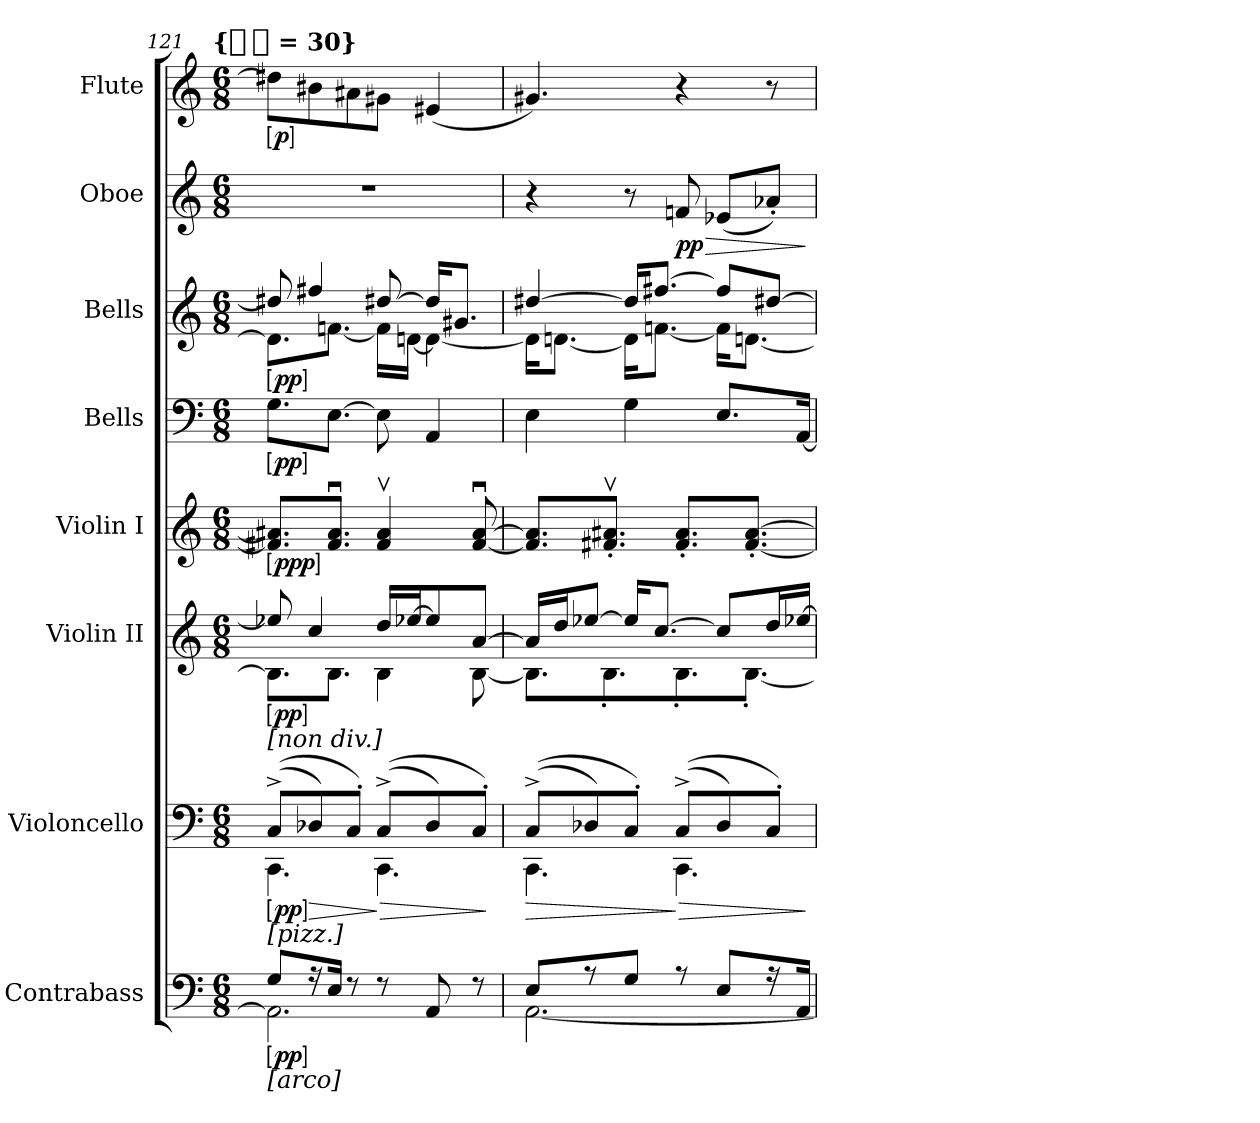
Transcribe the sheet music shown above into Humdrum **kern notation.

**kern	**dynam	**kern	**dynam	**kern	**dynam	**kern	**dynam	**kern	**dynam	**kern	**dynam	**kern	**dynam	**kern	**dynam
*part8	*part8	*part7	*part7	*part6	*part6	*part5	*part5	*part4	*part4	*part3	*part3	*part2	*part2	*part1	*part1
*staff8	*staff8	*staff7	*staff7	*staff6	*staff6	*staff5	*staff5	*staff4	*staff4	*staff3	*staff3	*staff2	*staff2	*staff1	*staff1
*I"Contrabass	*	*I"Violoncello	*	*I"Violin II	*	*I"Violin I	*	*I"Bells	*	*I"Bells	*	*I"Oboe	*	*I"Flute	*
*I'cb	*	*I'vc	*	*I'vn	*	*I'vn	*	*I'bl	*	*I'bl	*	*I'ob	*	*I'fl	*
*clefF4	*	*clefF4	*	*clefG2	*	*clefG2	*	*clefF4	*	*clefG2	*	*clefG2	*	*clefG2	*
*ITrd7c12	*	*	*	*	*	*	*	*	*	*	*	*	*	*	*
*k[]	*	*k[]	*	*k[]	*	*k[]	*	*k[]	*	*k[]	*	*k[]	*	*k[]	*
*C:	*	*C:	*	*C:	*	*C:	*	*C:	*	*C:	*	*C:	*	*C:	*
!!LO:TX:omd:t={[quarter-dot] = 30}
*M6/8	*	*M6/8	*	*M6/8	*	*M6/8	*	*M6/8	*	*M6/8	*	*M6/8	*	*M6/8	*
*MM45	*	*MM45	*	*MM45	*	*MM45	*	*MM45	*	*MM45	*	*MM45	*	*MM45	*
=121	=121	=121	=121	=121	=121	=121	=121	=121	=121	=121	=121	=121	=121	=121	=121
*^	*	*^	*	*	*	*	*	*	*	*	*	*	*	*	*
!	!	!	!	!	!	!	!	!	!	!	!	!LO:TX:a:t=Bells die away	!	!	!	!	!
!	!	!	!LO:TX:a:t=[non div.]	!	!	!	!	!	!	!	!	!	!	!	!	!	!
!LO:TX:b:t=[arco]	!	!	!	!	!	!	!	!	!	!	!	!	!	!	!	!	!
!LO:TX:a:t=[pizz.]	!	!	!	!	!	!	!	!	!	!	!	!	!	!	!	!	!
!	!	!LO:DY:ed=brack	!	!	!LO:HP:b	!	!	!	!	!	!	!	!	!	!	!	!
*	*	*	*	*	*	*^	*	*	*	*	*	*^	*	*	*	*	*
!	!	!	!	!	!LO:DY:n=1:ed=brack	!	!	!LO:DY:ed=brack	!	!LO:DY:ed=brack	!	!LO:DY:ed=brack	!	!	!LO:DY:ed=brack	!	!	!	!LO:DY:ed=brack
8GGL	2.AAA]	pp	((8C^L	4.CC	> pp	8ee-X]	8.BL]	pp	8.f#X] 8.a#X]L	ppp	8.GL	pp	8dd#X]	8.dnjL]	pp	4%3r	.	8dd#X\L]	p
16r	.	.	8D-X)	.	.	4cc	.	.	.	.	.	.	4ff#X	.	.	.	.	8b#X	.
16EEJk	.	.	.	.	.	.	8.BJ	.	8.f#u 8.a#uJ	.	[8.EJ	.	.	[8.fnJ	.	.	.	.	.
8r	.	.	8C'J)	.	.	.	.	.	.	.	.	.	.	.	.	.	.	8a#X	.
!	!	!	!	!	!LO:HP:n=1:b	!	!	!	!	!	!	!	!	!	!	!	!	!	!
8r	.	.	((8C^L	4.CC	] >	16ddLL	4B	.	4f#v 4a#v	.	8E]	.	[8dd#X	16fLL]	.	.	.	8g#XJ	.
.	.	.	.	.	.	[16ee-XJ	.	.	.	.	.	.	.	[16dnJJ	.	.	.	.	.
8AAA	.	.	8D-)	.	.	8ee-]	.	.	.	.	4AA	.	16dd#KL]	4d_	.	.	.	(4e#X	.
.	.	.	.	.	.	.	.	.	.	.	.	.	8.g#XJ	.	.	.	.	.	.
8r	.	.	8C'J)	.	.	[8aJ	[8B	.	[8f#u [8a#u	.	.	.	.	.	.	.	.	.	.
*v	*v	*	*	*	*	*v	*v	*	*	*	*	*	*v	*v	*	*	*	*	*
*	*	*v	*v	*	*	*	*	*	*	*	*	*	*	*	*	*
.	.	.	]	.	.	.	.	.	.	.	.	.	.	.	.
=122	=122	=122	=122	=122	=122	=122	=122	=122	=122	=122	=122	=122	=122	=122	=122
*^	*	*^	*	*	*	*	*	*	*	*	*	*	*	*	*
!	!	!	!	!	!LO:HP:b	!	!	!	!	!	!	!	!	!	!	!	!
*	*	*	*	*	*	*^	*	*	*	*	*	*^	*	*	*	*	*
8EEL	[2.AAA	.	((8C^L	4.CC	>	16aLL]	8.BL]	.	8.f#] 8.a#]L	.	4E	.	[4dd#X	16dKL]	.	4r	.	4.g#X)	.
.	.	.	.	.	.	16ddJ	.	.	.	.	.	.	.	[8.dnJ	.	.	.	.	.
8r	.	.	8D-X)	.	.	[8ee-XJ	.	.	.	.	.	.	.	.	.	.	.	.	.
.	.	.	.	.	.	.	8.B'	.	8.f#X'v 8.a#X'vJ	.	.	.	.	.	.	.	.	.	.
8GGJ	.	.	8C'J)	.	.	16ee-KL]	.	.	.	.	4G	.	16dd#KL]	16dKL]	.	8r	.	.	.
.	.	.	.	.	.	[8.ccJ	.	.	.	.	.	.	[8.ff#XJ	[8.fnJ	.	.	.	.	.
!	!	!	!	!	!LO:HP:n=1:b	!	!	!	!	!	!	!	!	!	!	!	!LO:HP:b	!	!
8r	.	.	((8C^L	4.CC	] >	.	8.B'	.	8.f#' 8.a#'L	.	.	.	.	.	.	8fn	> pp	4r	.
8EEL	.	.	8D-)	.	.	8ccL]	.	.	.	.	8.EL	.	8ff#L]	16fKL]	.	(8e-XL	.	.	.
.	.	.	.	.	.	.	[8.B'J	.	[8.f#' [8.a#'J	.	.	.	.	[8.dnJ	.	.	.	.	.
16r	.	.	8C'J)	.	.	16ddL	.	.	.	.	.	.	[8dd#XJ	.	.	8a-X'J)	.	8r	.
16AAAJk	.	.	.	.	.	[16ee-XJJ	.	.	.	.	[16AAJk	.	.	.	.	.	.	.	.
*v	*v	*	*	*	*	*v	*v	*	*	*	*	*	*v	*v	*	*	*	*	*
*	*	*v	*v	*	*	*	*	*	*	*	*	*	*	*	*	*
.	.	.	]	.	.	.	.	.	.	.	.	.	]	.	.
=	=	=	=	=	=	=	=	=	=	=	=	=	=	=	=
*-	*-	*-	*-	*-	*-	*-	*-	*-	*-	*-	*-	*-	*-	*-	*-
